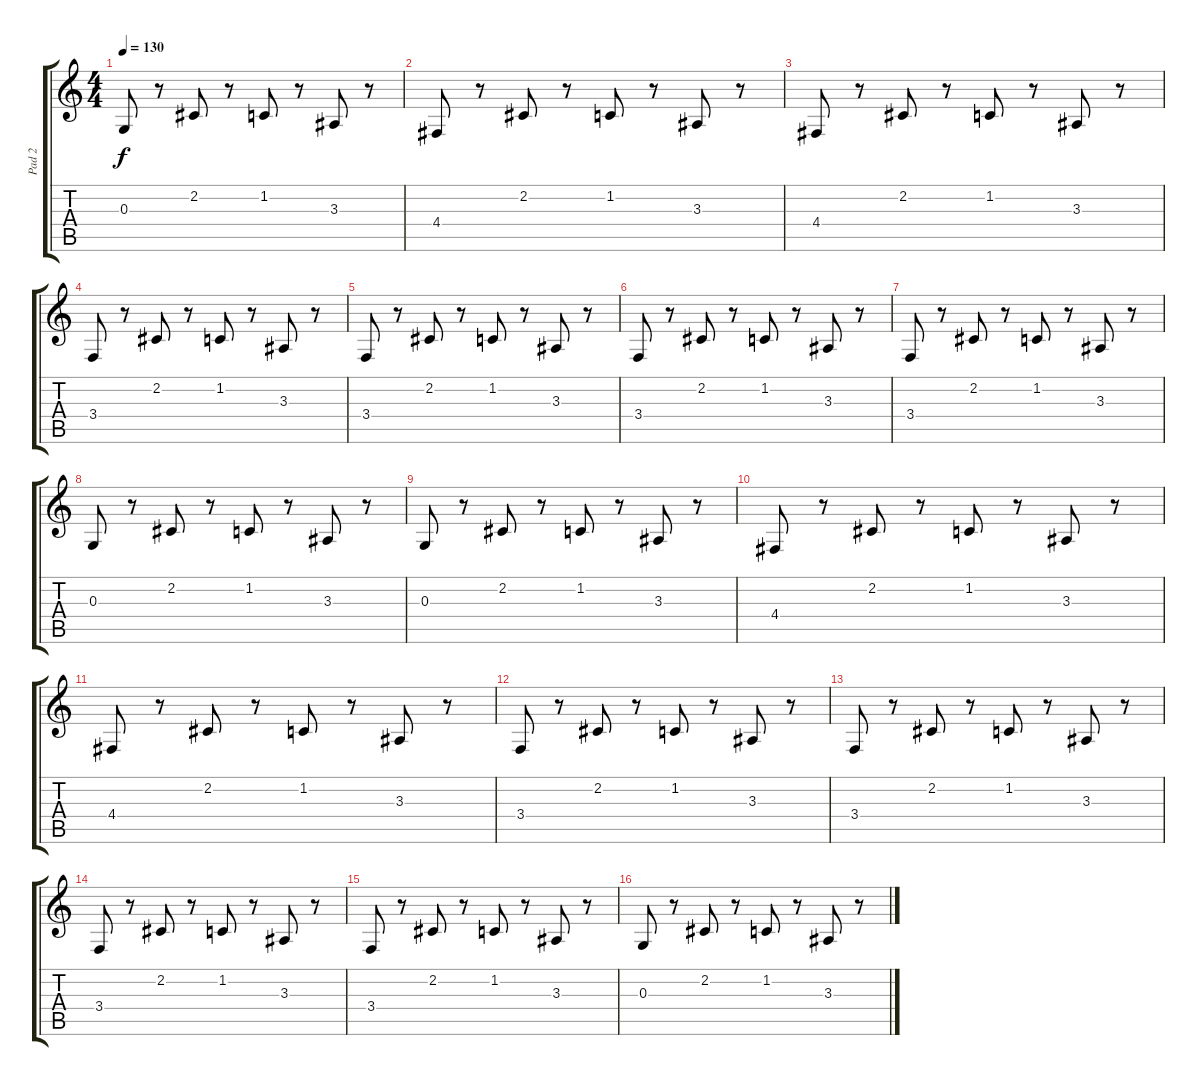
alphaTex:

\track ("Pad 2" "Pad 2") {instrument pad8sweep}
\staff {score tabs}
\tuning (E4 B3 G3 D3 A2 E2) {hide}
\ts (4 4)
\tempo 130
\clef g2
\ks c
0.3.8{dy f} r.8 2.2.8 r.8 1.2.8 r.8 3.3.8 r.8 |
4.4.8 r.8 2.2.8 r.8 1.2.8 r.8 3.3.8 r.8 |
4.4.8 r.8 2.2.8 r.8 1.2.8 r.8 3.3.8 r.8 |
3.4.8 r.8 2.2.8 r.8 1.2.8 r.8 3.3.8 r.8 |
3.4.8 r.8 2.2.8 r.8 1.2.8 r.8 3.3.8 r.8 |
3.4.8 r.8 2.2.8 r.8 1.2.8 r.8 3.3.8 r.8 |
3.4.8 r.8 2.2.8 r.8 1.2.8 r.8 3.3.8 r.8 |
0.3.8 r.8 2.2.8 r.8 1.2.8 r.8 3.3.8 r.8 |
0.3.8 r.8 2.2.8 r.8 1.2.8 r.8 3.3.8 r.8 |
4.4.8 r.8 2.2.8 r.8 1.2.8 r.8 3.3.8 r.8 |
4.4.8 r.8 2.2.8 r.8 1.2.8 r.8 3.3.8 r.8 |
3.4.8 r.8 2.2.8 r.8 1.2.8 r.8 3.3.8 r.8 |
3.4.8 r.8 2.2.8 r.8 1.2.8 r.8 3.3.8 r.8 |
3.4.8 r.8 2.2.8 r.8 1.2.8 r.8 3.3.8 r.8 |
3.4.8 r.8 2.2.8 r.8 1.2.8 r.8 3.3.8 r.8 |
0.3.8 r.8 2.2.8 r.8 1.2.8 r.8 3.3.8 r.8
